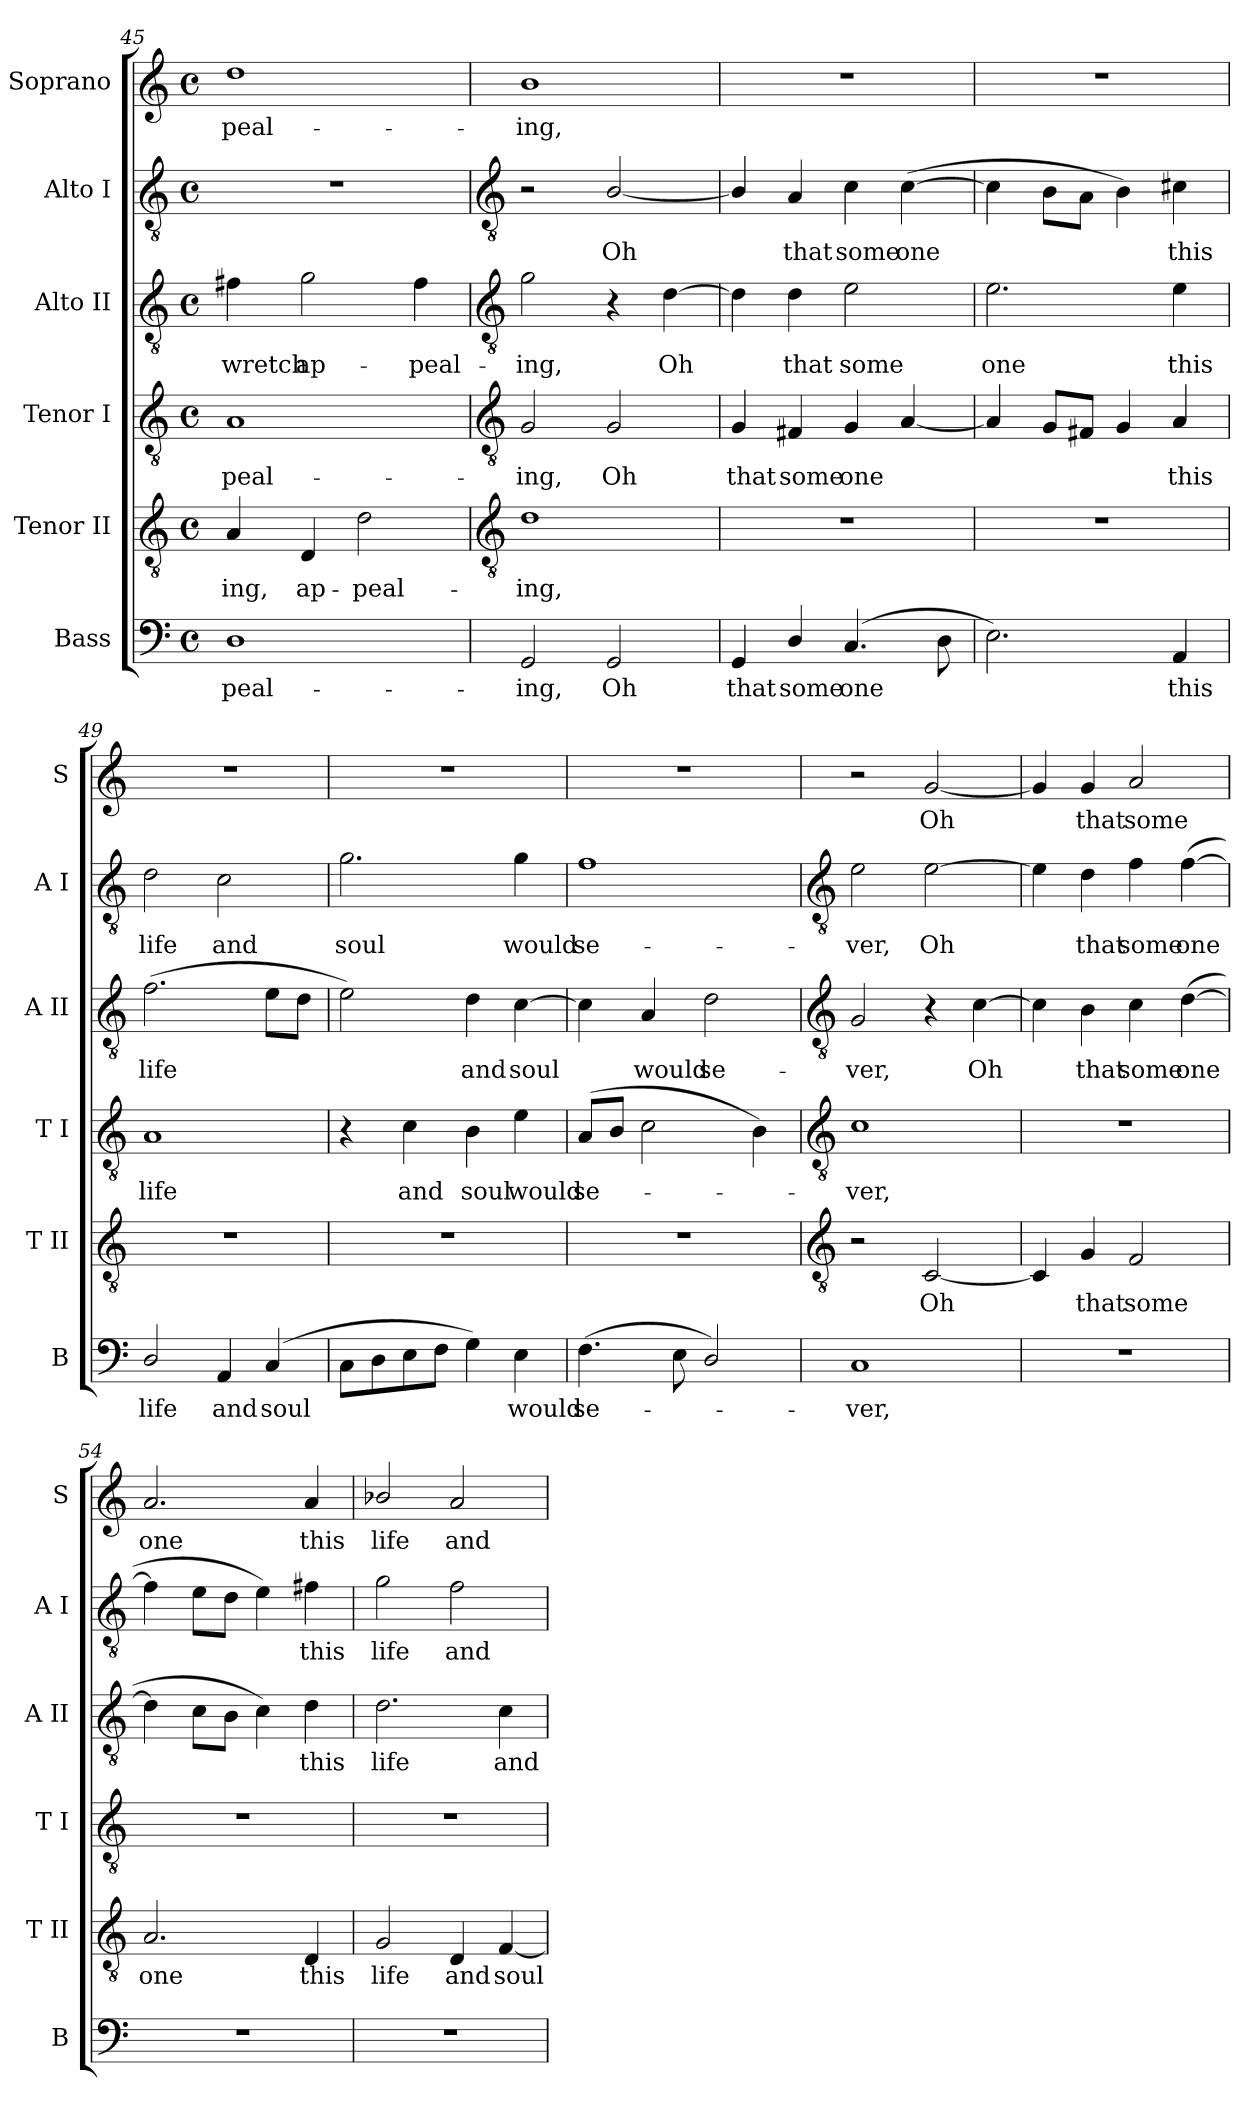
**kern	**text	**kern	**text	**kern	**text	**kern	**text	**kern	**text	**kern	**text
*part6	*part6	*part5	*part5	*part4	*part4	*part3	*part3	*part2	*part2	*part1	*part1
*staff6	*staff6	*staff5	*staff5	*staff4	*staff4	*staff3	*staff3	*staff2	*staff2	*staff1	*staff1
*I"Bass	*	*I"Tenor II	*	*I"Tenor I	*	*I"Alto II	*	*I"Alto I	*	*I"Soprano	*
*I'B	*	*I'T II	*	*I'T I	*	*I'A II	*	*I'A I	*	*I'S	*
*clefF4	*	*clefGv2	*	*clefGv2	*	*clefGv2	*	*clefGv2	*	*clefG2	*
*k[]	*	*k[]	*	*k[]	*	*k[]	*	*k[]	*	*k[]	*
*C:	*	*C:	*	*C:	*	*C:	*	*C:	*	*C:	*
*M4/4	*	*M4/4	*	*M4/4	*	*M4/4	*	*M4/4	*	*M4/4	*
*met(c)	*	*met(c)	*	*met(c)	*	*met(c)	*	*met(c)	*	*met(c)	*
=45	=45	=45	=45	=45	=45	=45	=45	=45	=45	=45	=45
!	!LO:LY:b	!	!LO:LY:b	!	!LO:LY:b	!	!LO:LY:b	!	!	!	!LO:LY:b
1D	-peal-	4A	-ing,	1A	-peal-	4f#X	wretch	1r	.	1dd	-peal-
!	!	!	!LO:LY:b	!	!	!	!LO:LY:b	!	!	!	!
.	.	4D	ap-	.	.	2g	ap-	.	.	.	.
!	!	!	!LO:LY:b	!	!	!	!	!	!	!	!
.	.	2d	-peal-	.	.	.	.	.	.	.	.
!	!	!	!	!	!	!	!LO:LY:b	!	!	!	!
.	.	.	.	.	.	4f#	-peal-	.	.	.	.
!!LO:LB:g=z
=46	=46	=46	=46	=46	=46	=46	=46	=46	=46	=46	=46
*	*	*clefGv2	*	*clefGv2	*	*clefGv2	*	*clefGv2	*	*	*
!	!LO:LY:b	!	!LO:LY:b	!	!LO:LY:b	!	!LO:LY:b	!	!	!	!LO:LY:b
2GG	-ing,	1d	-ing,	2G	-ing,	2g	-ing,	2r	.	1b	-ing,
!	!LO:LY:b	!	!	!	!LO:LY:b	!	!	!	!LO:LY:b	!	!
2GG	Oh	.	.	2G	Oh	4r	.	[2B/	Oh	.	.
!	!	!	!	!	!	!	!LO:LY:b	!	!	!	!
.	.	.	.	.	.	[4d	Oh	.	.	.	.
=47	=47	=47	=47	=47	=47	=47	=47	=47	=47	=47	=47
!	!LO:LY:b	!	!	!	!LO:LY:b	!	!	!	!	!	!
4GG	that	1r	.	4G	that	4d]	.	4B/]	.	1r	.
!	!LO:LY:b	!	!	!	!LO:LY:b	!	!LO:LY:b	!	!LO:LY:b	!	!
4D/	some	.	.	4F#X	some	4d	that	4A	that	.	.
!	!LO:LY:b	!	!	!	!LO:LY:b	!	!LO:LY:b	!	!LO:LY:b	!	!
(>4.C	one	.	.	4G	one	2e	some	4c	some	.	.
!	!	!	!	!	!	!	!	!	!LO:LY:b	!	!
.	.	.	.	[4A	.	.	.	(>[4c	one	.	.
8D	.	.	.	.	.	.	.	.	.	.	.
=48	=48	=48	=48	=48	=48	=48	=48	=48	=48	=48	=48
!	!	!	!	!	!	!	!LO:LY:b	!	!	!	!
2.E)	.	1r	.	4A]	.	2.e	one	4c]	.	1r	.
.	.	.	.	8GL	.	.	.	8B\L	.	.	.
.	.	.	.	8F#XJ	.	.	.	8A\J	.	.	.
.	.	.	.	4G	.	.	.	4B)	.	.	.
!	!LO:LY:b	!	!	!	!LO:LY:b	!	!LO:LY:b	!	!LO:LY:b	!	!
4AA	this	.	.	4A	this	4e	this	4c#X	this	.	.
=49	=49	=49	=49	=49	=49	=49	=49	=49	=49	=49	=49
!	!LO:LY:b	!	!	!	!LO:LY:b	!	!LO:LY:b	!	!LO:LY:b	!	!
2D/	life	1r	.	1A	life	(>2.f	life	2d	life	1r	.
!	!LO:LY:b	!	!	!	!	!	!	!	!LO:LY:b	!	!
4AA	and	.	.	.	.	.	.	2c	and	.	.
!	!LO:LY:b	!	!	!	!	!	!	!	!	!	!
(>4C	soul	.	.	.	.	8eL	.	.	.	.	.
.	.	.	.	.	.	8dJ	.	.	.	.	.
=50	=50	=50	=50	=50	=50	=50	=50	=50	=50	=50	=50
!	!	!	!	!	!	!	!	!	!LO:LY:b	!	!
8CL	.	1r	.	4r	.	2e)	.	2.g	soul	1r	.
8D	.	.	.	.	.	.	.	.	.	.	.
!	!	!	!	!	!LO:LY:b	!	!	!	!	!	!
8E	.	.	.	4c	and	.	.	.	.	.	.
8FJ	.	.	.	.	.	.	.	.	.	.	.
!	!	!	!	!	!LO:LY:b	!	!LO:LY:b	!	!	!	!
4G)	.	.	.	4B	soul	4d	and	.	.	.	.
!	!LO:LY:b	!	!	!	!LO:LY:b	!	!LO:LY:b	!	!LO:LY:b	!	!
4E	would	.	.	4e	would	[4c	soul	4g	would	.	.
=51	=51	=51	=51	=51	=51	=51	=51	=51	=51	=51	=51
!	!LO:LY:b	!	!	!	!LO:LY:b	!	!	!	!LO:LY:b	!	!
(>4.F	se-	1r	.	(<8AL	se-	4c]	.	1f	se-	1r	.
.	.	.	.	8BJ	.	.	.	.	.	.	.
!	!	!	!	!	!	!	!LO:LY:b	!	!	!	!
.	.	.	.	2c	.	4A	would	.	.	.	.
8E	.	.	.	.	.	.	.	.	.	.	.
!	!	!	!	!	!	!	!LO:LY:b	!	!	!	!
2D/)	.	.	.	.	.	2d	se-	.	.	.	.
.	.	.	.	4B)	.	.	.	.	.	.	.
!!LO:LB:g=z
=52	=52	=52	=52	=52	=52	=52	=52	=52	=52	=52	=52
*	*	*clefGv2	*	*clefGv2	*	*clefGv2	*	*clefGv2	*	*	*
!	!LO:LY:b	!	!	!	!LO:LY:b	!	!LO:LY:b	!	!LO:LY:b	!	!
1C	ver,	2r	.	1c	ver,	2G	-ver,	2e	-ver,	2r	.
!	!	!	!LO:LY:b	!	!	!	!	!	!LO:LY:b	!	!LO:LY:b
.	.	[2C	Oh	.	.	4r	.	[2e	Oh	[2g	Oh
!	!	!	!	!	!	!	!LO:LY:b	!	!	!	!
.	.	.	.	.	.	[4c	Oh	.	.	.	.
=53	=53	=53	=53	=53	=53	=53	=53	=53	=53	=53	=53
1r	.	4C]	.	1r	.	4c]	.	4e]	.	4g]	.
!	!	!	!LO:LY:b	!	!	!	!LO:LY:b	!	!LO:LY:b	!	!LO:LY:b
.	.	4G	that	.	.	4B	that	4d	that	4g	that
!	!	!	!LO:LY:b	!	!	!	!LO:LY:b	!	!LO:LY:b	!	!LO:LY:b
.	.	2F	some	.	.	4c	some	4f	some	2a	some
!	!	!	!	!	!	!	!LO:LY:b	!	!LO:LY:b	!	!
.	.	.	.	.	.	(>[4d	one	(>[4f	one	.	.
=54	=54	=54	=54	=54	=54	=54	=54	=54	=54	=54	=54
!	!	!	!LO:LY:b	!	!	!	!	!	!	!	!LO:LY:b
1r	.	2.A	one	1r	.	4d]	.	4f]	.	2.a	one
.	.	.	.	.	.	8cL	.	8eL	.	.	.
.	.	.	.	.	.	8BJ	.	8dJ	.	.	.
.	.	.	.	.	.	4c)	.	4e)	.	.	.
!	!	!	!LO:LY:b	!	!	!	!LO:LY:b	!	!LO:LY:b	!	!LO:LY:b
.	.	4D	this	.	.	4d	this	4f#X	this	4a	this
=55	=55	=55	=55	=55	=55	=55	=55	=55	=55	=55	=55
!	!	!	!LO:LY:b	!	!	!	!LO:LY:b	!	!LO:LY:b	!	!LO:LY:b
1r	.	2G	life	1r	.	2.d	life	2g	life	2b-X/	life
!	!	!	!LO:LY:b	!	!	!	!	!	!LO:LY:b	!	!LO:LY:b
.	.	4D	and	.	.	.	.	2f	and	2a	and
!	!	!	!LO:LY:b	!	!	!	!LO:LY:b	!	!	!	!
.	.	[4F	soul	.	.	4c	and	.	.	.	.
=	=	=	=	=	=	=	=	=	=	=	=
*-	*-	*-	*-	*-	*-	*-	*-	*-	*-	*-	*-
